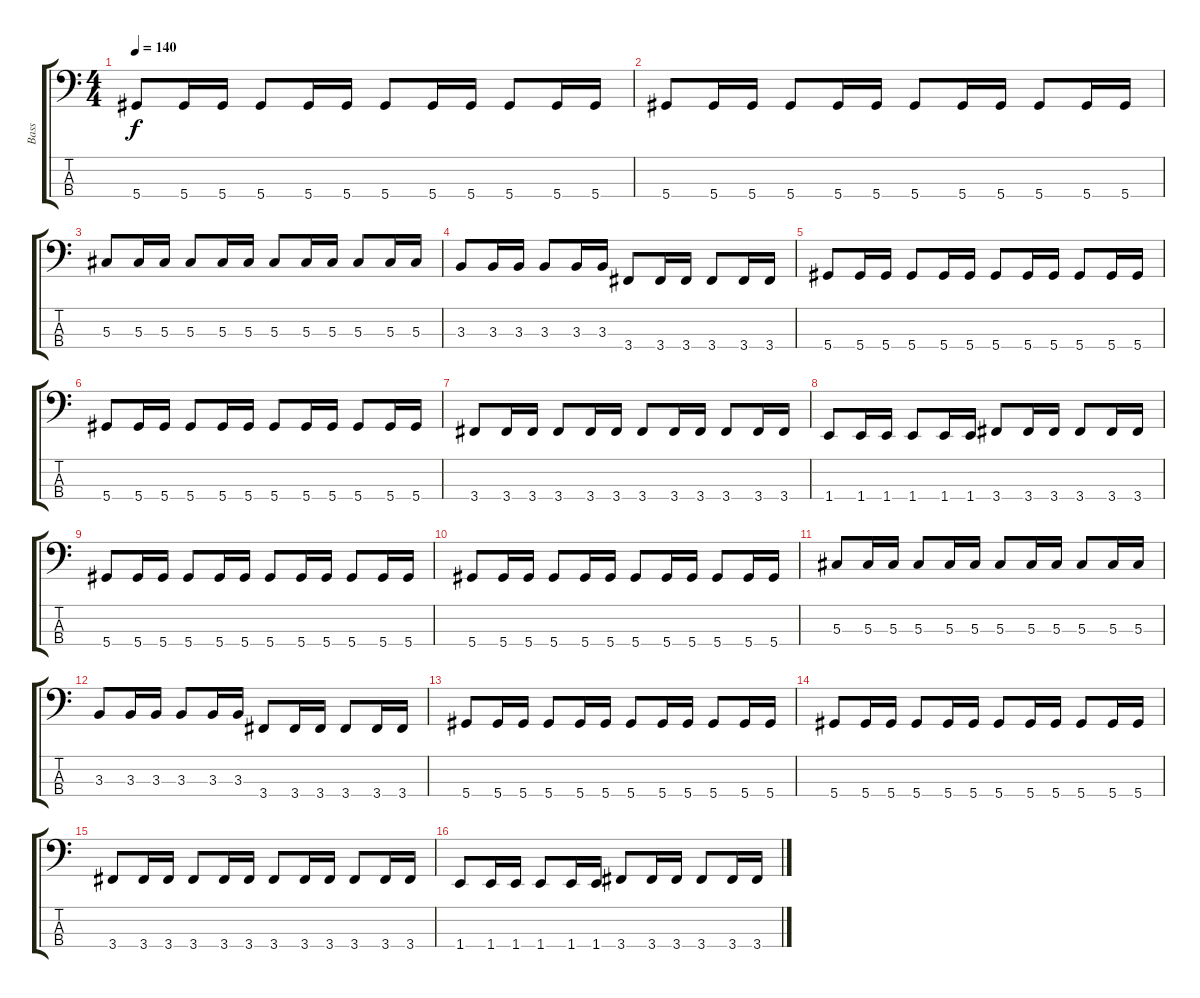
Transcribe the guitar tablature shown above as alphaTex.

\track ("Bass" "Bass") {instrument electricbasspick}
\staff {score tabs}
\tuning (Gb2 Db2 Ab1 Eb1) {hide}
\ts (4 4)
\tempo 140
\clef f4
\ks c
5.4.8{dy f} 5.4.16 5.4.16 5.4.8 5.4.16 5.4.16 5.4.8 5.4.16 5.4.16 5.4.8 5.4.16 5.4.16 |
5.4.8 5.4.16 5.4.16 5.4.8 5.4.16 5.4.16 5.4.8 5.4.16 5.4.16 5.4.8 5.4.16 5.4.16 |
5.3.8 5.3.16 5.3.16 5.3.8 5.3.16 5.3.16 5.3.8 5.3.16 5.3.16 5.3.8 5.3.16 5.3.16 |
3.3.8 3.3.16 3.3.16 3.3.8 3.3.16 3.3.16 3.4.8 3.4.16 3.4.16 3.4.8 3.4.16 3.4.16 |
5.4.8 5.4.16 5.4.16 5.4.8 5.4.16 5.4.16 5.4.8 5.4.16 5.4.16 5.4.8 5.4.16 5.4.16 |
5.4.8 5.4.16 5.4.16 5.4.8 5.4.16 5.4.16 5.4.8 5.4.16 5.4.16 5.4.8 5.4.16 5.4.16 |
3.4.8 3.4.16 3.4.16 3.4.8 3.4.16 3.4.16 3.4.8 3.4.16 3.4.16 3.4.8 3.4.16 3.4.16 |
1.4.8 1.4.16 1.4.16 1.4.8 1.4.16 1.4.16 3.4.8 3.4.16 3.4.16 3.4.8 3.4.16 3.4.16 |
5.4.8 5.4.16 5.4.16 5.4.8 5.4.16 5.4.16 5.4.8 5.4.16 5.4.16 5.4.8 5.4.16 5.4.16 |
5.4.8 5.4.16 5.4.16 5.4.8 5.4.16 5.4.16 5.4.8 5.4.16 5.4.16 5.4.8 5.4.16 5.4.16 |
5.3.8 5.3.16 5.3.16 5.3.8 5.3.16 5.3.16 5.3.8 5.3.16 5.3.16 5.3.8 5.3.16 5.3.16 |
3.3.8 3.3.16 3.3.16 3.3.8 3.3.16 3.3.16 3.4.8 3.4.16 3.4.16 3.4.8 3.4.16 3.4.16 |
5.4.8 5.4.16 5.4.16 5.4.8 5.4.16 5.4.16 5.4.8 5.4.16 5.4.16 5.4.8 5.4.16 5.4.16 |
5.4.8 5.4.16 5.4.16 5.4.8 5.4.16 5.4.16 5.4.8 5.4.16 5.4.16 5.4.8 5.4.16 5.4.16 |
3.4.8 3.4.16 3.4.16 3.4.8 3.4.16 3.4.16 3.4.8 3.4.16 3.4.16 3.4.8 3.4.16 3.4.16 |
1.4.8 1.4.16 1.4.16 1.4.8 1.4.16 1.4.16 3.4.8 3.4.16 3.4.16 3.4.8 3.4.16 3.4.16
